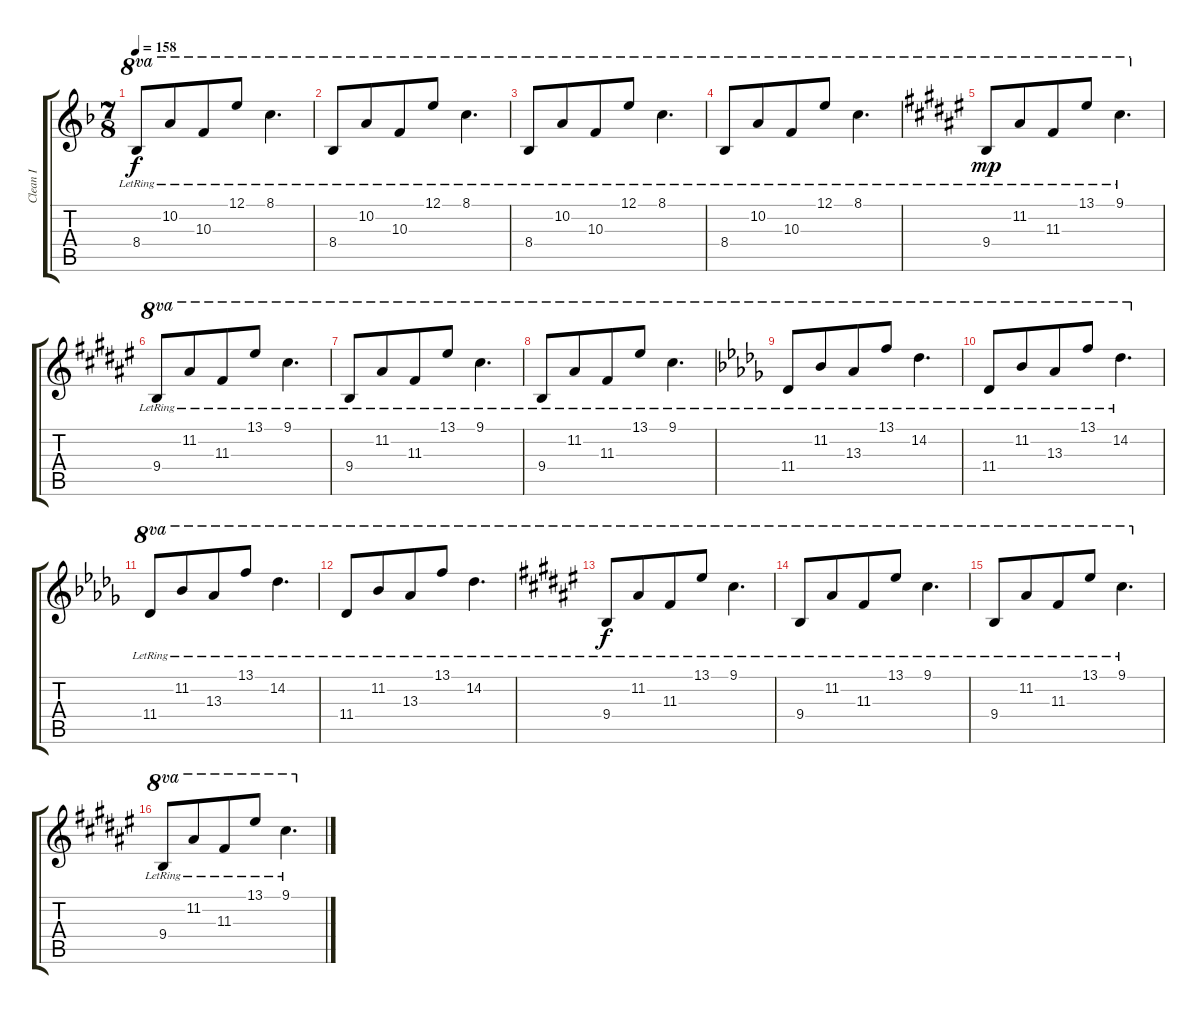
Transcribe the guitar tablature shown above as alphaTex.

\track ("Clean I" "Clean I") {instrument acousticguitarnylon}
\staff {score tabs}
\tuning (E4 B3 G3 D3 A2 E2) {hide}
\ts (7 8)
\tempo 158
\clef g2
\ks f
8.4{lr}.8{ot 8va dy f} 10.2{lr}.8{ot 8va} 10.3{lr}.8{ot 8va} 12.1{lr}.8{ot 8va} 8.1{lr}.4{d ot 8va} |
8.4{lr}.8{ot 8va} 10.2{lr}.8{ot 8va} 10.3{lr}.8{ot 8va} 12.1{lr}.8{ot 8va} 8.1{lr}.4{d ot 8va} |
8.4{lr}.8{ot 8va} 10.2{lr}.8{ot 8va} 10.3{lr}.8{ot 8va} 12.1{lr}.8{ot 8va} 8.1{lr}.4{d ot 8va} |
8.4{lr}.8{ot 8va} 10.2{lr}.8{ot 8va} 10.3{lr}.8{ot 8va} 12.1{lr}.8{ot 8va} 8.1{lr}.4{d ot 8va} |
\ks f#
9.4{lr}.8{ot 8va dy mp} 11.2{lr}.8{ot 8va} 11.3{lr}.8{ot 8va} 13.1{lr}.8{ot 8va} 9.1{lr}.4{d ot 8va} |
\ks d#minor
9.4{lr}.8{ot 8va} 11.2{lr}.8{ot 8va} 11.3{lr}.8{ot 8va} 13.1{lr}.8{ot 8va} 9.1{lr}.4{d ot 8va} |
\ks f#
9.4{lr}.8{ot 8va} 11.2{lr}.8{ot 8va} 11.3{lr}.8{ot 8va} 13.1{lr}.8{ot 8va} 9.1{lr}.4{d ot 8va} |
\ks d#minor
9.4{lr}.8{ot 8va} 11.2{lr}.8{ot 8va} 11.3{lr}.8{ot 8va} 13.1{lr}.8{ot 8va} 9.1{lr}.4{d ot 8va} |
\ks db
11.4{lr}.8{ot 8va} 11.2{lr}.8{ot 8va} 13.3{lr}.8{ot 8va} 13.1{lr}.8{ot 8va} 14.2{lr}.4{d ot 8va} |
11.4{lr}.8{ot 8va} 11.2{lr}.8{ot 8va} 13.3{lr}.8{ot 8va} 13.1{lr}.8{ot 8va} 14.2{lr}.4{d ot 8va} |
11.4{lr}.8{ot 8va} 11.2{lr}.8{ot 8va} 13.3{lr}.8{ot 8va} 13.1{lr}.8{ot 8va} 14.2{lr}.4{d ot 8va} |
11.4{lr}.8{ot 8va} 11.2{lr}.8{ot 8va} 13.3{lr}.8{ot 8va} 13.1{lr}.8{ot 8va} 14.2{lr}.4{d ot 8va} |
\ks f#
9.4{lr}.8{ot 8va dy f} 11.2{lr}.8{ot 8va} 11.3{lr}.8{ot 8va} 13.1{lr}.8{ot 8va} 9.1{lr}.4{d ot 8va} |
\ks d#minor
9.4{lr}.8{ot 8va} 11.2{lr}.8{ot 8va} 11.3{lr}.8{ot 8va} 13.1{lr}.8{ot 8va} 9.1{lr}.4{d ot 8va} |
\ks f#
9.4{lr}.8{ot 8va} 11.2{lr}.8{ot 8va} 11.3{lr}.8{ot 8va} 13.1{lr}.8{ot 8va} 9.1{lr}.4{d ot 8va} |
\ks d#minor
9.4{lr}.8{ot 8va} 11.2{lr}.8{ot 8va} 11.3{lr}.8{ot 8va} 13.1{lr}.8{ot 8va} 9.1{lr}.4{d ot 8va}
